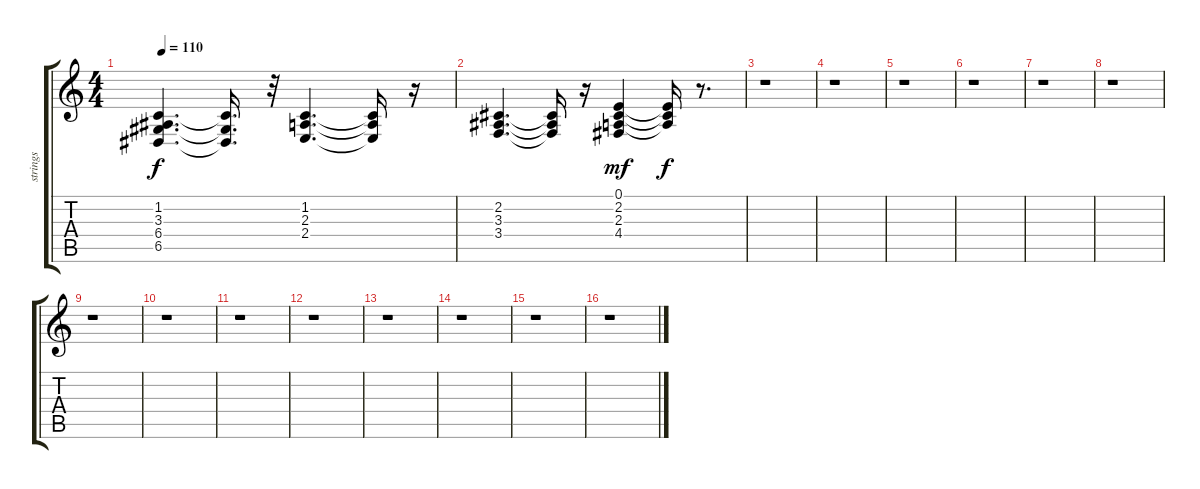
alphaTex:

\track ("strings  " "strings  ") {instrument stringensemble1}
\staff {score tabs}
\tuning (E4 B3 G3 D3 A2 E2) {hide}
\ts (4 4)
\tempo 110
\clef g2
\ks c
(1.2 3.3 6.4 6.5).4{d dy f} (1.2{t} 6.4{t} 6.5{t}).16{d} r.32 (1.2 2.3 2.4).4{d} (1.2{t} 2.3{t} 2.4{t}).16 r.16 |
(2.2 3.3 3.4).4{d} (2.2{t} 3.3{t} 3.4{t}).16 r.16 (0.1 2.2 2.3 4.4).4{dy mf} (0.1{t} 2.2{t} 2.3{t}).16{dy f} r.8{d} |
r.1 |
r.1 |
r.1 |
r.1 |
r.1 |
r.1 |
r.1 |
r.1 |
r.1 |
r.1 |
r.1 |
r.1 |
r.1 |
r.1
